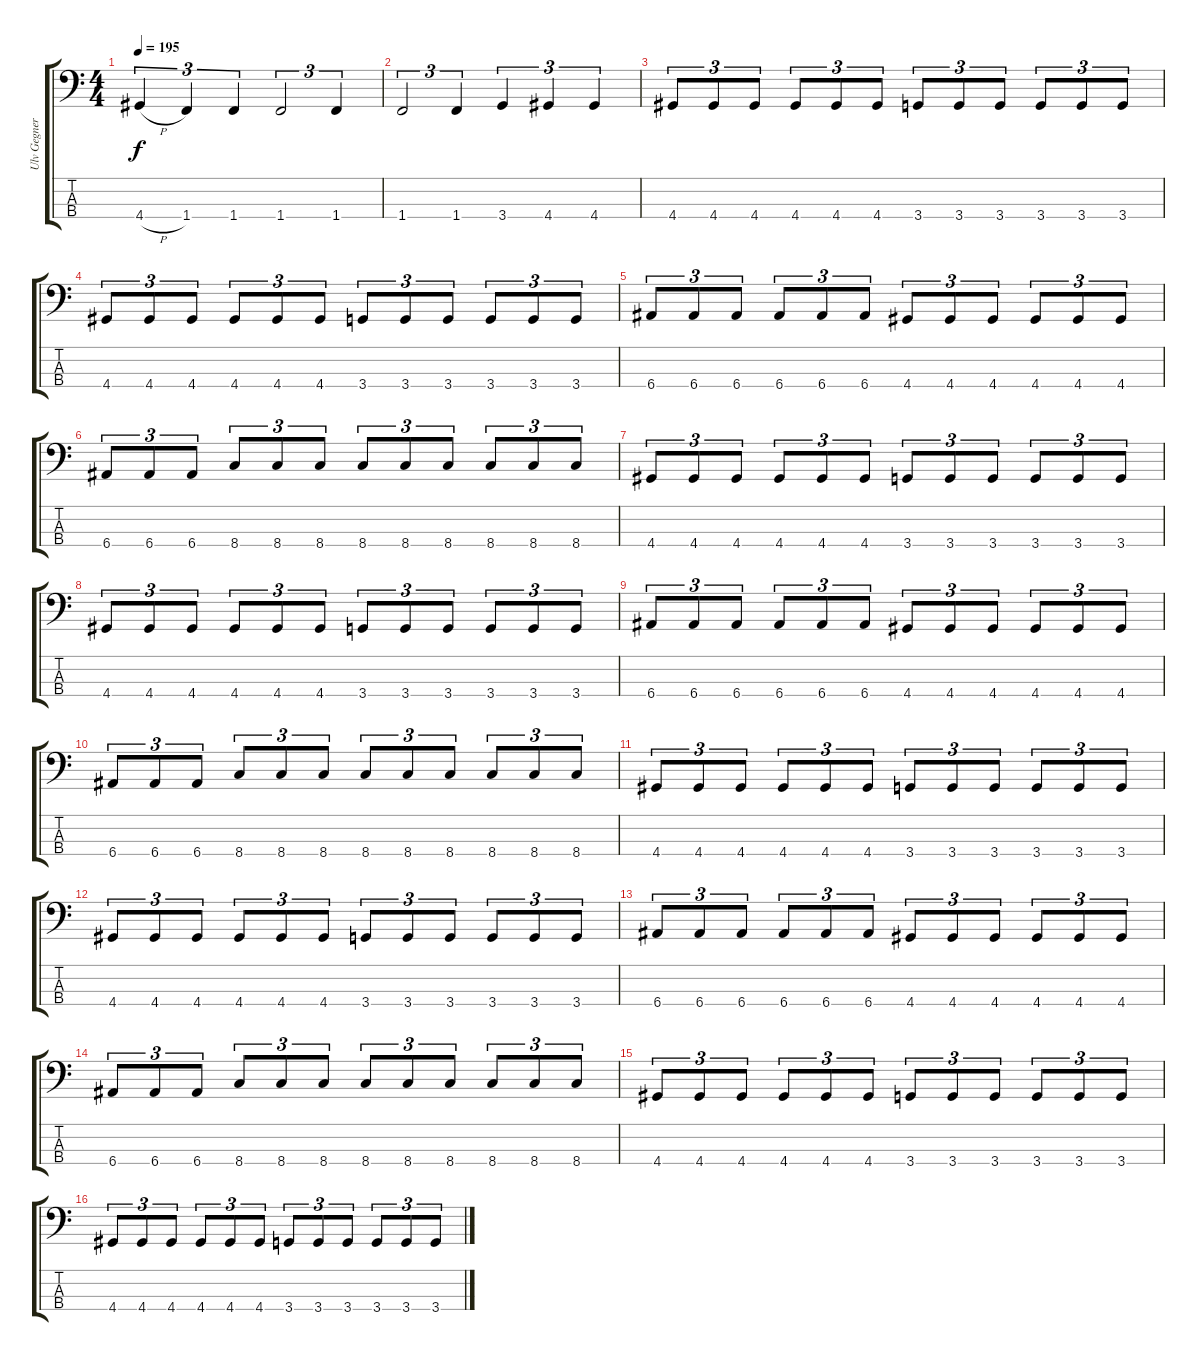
\track ("Ulv Gegner" "Ulv Gegner") {instrument electricbassfinger}
\staff {score tabs}
\tuning (G2 D2 A1 E1) {hide}
\ts (4 4)
\tempo 195
\clef f4
\ks c
4.4{h}.4{tu (3 2) dy f} 1.4.4{tu (3 2)} 1.4.4{tu (3 2)} 1.4.2{tu (3 2)} 1.4.4{tu (3 2)} |
1.4.2{tu (3 2)} 1.4.4{tu (3 2)} 3.4.4{tu (3 2)} 4.4.4{tu (3 2)} 4.4.4{tu (3 2)} |
4.4.8{tu (3 2)} 4.4.8{tu (3 2)} 4.4.8{tu (3 2)} 4.4.8{tu (3 2)} 4.4.8{tu (3 2)} 4.4.8{tu (3 2)} 3.4.8{tu (3 2)} 3.4.8{tu (3 2)} 3.4.8{tu (3 2)} 3.4.8{tu (3 2)} 3.4.8{tu (3 2)} 3.4.8{tu (3 2)} |
4.4.8{tu (3 2)} 4.4.8{tu (3 2)} 4.4.8{tu (3 2)} 4.4.8{tu (3 2)} 4.4.8{tu (3 2)} 4.4.8{tu (3 2)} 3.4.8{tu (3 2)} 3.4.8{tu (3 2)} 3.4.8{tu (3 2)} 3.4.8{tu (3 2)} 3.4.8{tu (3 2)} 3.4.8{tu (3 2)} |
6.4.8{tu (3 2)} 6.4.8{tu (3 2)} 6.4.8{tu (3 2)} 6.4.8{tu (3 2)} 6.4.8{tu (3 2)} 6.4.8{tu (3 2)} 4.4.8{tu (3 2)} 4.4.8{tu (3 2)} 4.4.8{tu (3 2)} 4.4.8{tu (3 2)} 4.4.8{tu (3 2)} 4.4.8{tu (3 2)} |
6.4.8{tu (3 2)} 6.4.8{tu (3 2)} 6.4.8{tu (3 2)} 8.4.8{tu (3 2)} 8.4.8{tu (3 2)} 8.4.8{tu (3 2)} 8.4.8{tu (3 2)} 8.4.8{tu (3 2)} 8.4.8{tu (3 2)} 8.4.8{tu (3 2)} 8.4.8{tu (3 2)} 8.4.8{tu (3 2)} |
4.4.8{tu (3 2)} 4.4.8{tu (3 2)} 4.4.8{tu (3 2)} 4.4.8{tu (3 2)} 4.4.8{tu (3 2)} 4.4.8{tu (3 2)} 3.4.8{tu (3 2)} 3.4.8{tu (3 2)} 3.4.8{tu (3 2)} 3.4.8{tu (3 2)} 3.4.8{tu (3 2)} 3.4.8{tu (3 2)} |
4.4.8{tu (3 2)} 4.4.8{tu (3 2)} 4.4.8{tu (3 2)} 4.4.8{tu (3 2)} 4.4.8{tu (3 2)} 4.4.8{tu (3 2)} 3.4.8{tu (3 2)} 3.4.8{tu (3 2)} 3.4.8{tu (3 2)} 3.4.8{tu (3 2)} 3.4.8{tu (3 2)} 3.4.8{tu (3 2)} |
6.4.8{tu (3 2)} 6.4.8{tu (3 2)} 6.4.8{tu (3 2)} 6.4.8{tu (3 2)} 6.4.8{tu (3 2)} 6.4.8{tu (3 2)} 4.4.8{tu (3 2)} 4.4.8{tu (3 2)} 4.4.8{tu (3 2)} 4.4.8{tu (3 2)} 4.4.8{tu (3 2)} 4.4.8{tu (3 2)} |
6.4.8{tu (3 2)} 6.4.8{tu (3 2)} 6.4.8{tu (3 2)} 8.4.8{tu (3 2)} 8.4.8{tu (3 2)} 8.4.8{tu (3 2)} 8.4.8{tu (3 2)} 8.4.8{tu (3 2)} 8.4.8{tu (3 2)} 8.4.8{tu (3 2)} 8.4.8{tu (3 2)} 8.4.8{tu (3 2)} |
4.4.8{tu (3 2)} 4.4.8{tu (3 2)} 4.4.8{tu (3 2)} 4.4.8{tu (3 2)} 4.4.8{tu (3 2)} 4.4.8{tu (3 2)} 3.4.8{tu (3 2)} 3.4.8{tu (3 2)} 3.4.8{tu (3 2)} 3.4.8{tu (3 2)} 3.4.8{tu (3 2)} 3.4.8{tu (3 2)} |
4.4.8{tu (3 2)} 4.4.8{tu (3 2)} 4.4.8{tu (3 2)} 4.4.8{tu (3 2)} 4.4.8{tu (3 2)} 4.4.8{tu (3 2)} 3.4.8{tu (3 2)} 3.4.8{tu (3 2)} 3.4.8{tu (3 2)} 3.4.8{tu (3 2)} 3.4.8{tu (3 2)} 3.4.8{tu (3 2)} |
6.4.8{tu (3 2)} 6.4.8{tu (3 2)} 6.4.8{tu (3 2)} 6.4.8{tu (3 2)} 6.4.8{tu (3 2)} 6.4.8{tu (3 2)} 4.4.8{tu (3 2)} 4.4.8{tu (3 2)} 4.4.8{tu (3 2)} 4.4.8{tu (3 2)} 4.4.8{tu (3 2)} 4.4.8{tu (3 2)} |
6.4.8{tu (3 2)} 6.4.8{tu (3 2)} 6.4.8{tu (3 2)} 8.4.8{tu (3 2)} 8.4.8{tu (3 2)} 8.4.8{tu (3 2)} 8.4.8{tu (3 2)} 8.4.8{tu (3 2)} 8.4.8{tu (3 2)} 8.4.8{tu (3 2)} 8.4.8{tu (3 2)} 8.4.8{tu (3 2)} |
4.4.8{tu (3 2)} 4.4.8{tu (3 2)} 4.4.8{tu (3 2)} 4.4.8{tu (3 2)} 4.4.8{tu (3 2)} 4.4.8{tu (3 2)} 3.4.8{tu (3 2)} 3.4.8{tu (3 2)} 3.4.8{tu (3 2)} 3.4.8{tu (3 2)} 3.4.8{tu (3 2)} 3.4.8{tu (3 2)} |
4.4.8{tu (3 2)} 4.4.8{tu (3 2)} 4.4.8{tu (3 2)} 4.4.8{tu (3 2)} 4.4.8{tu (3 2)} 4.4.8{tu (3 2)} 3.4.8{tu (3 2)} 3.4.8{tu (3 2)} 3.4.8{tu (3 2)} 3.4.8{tu (3 2)} 3.4.8{tu (3 2)} 3.4.8{tu (3 2)}
